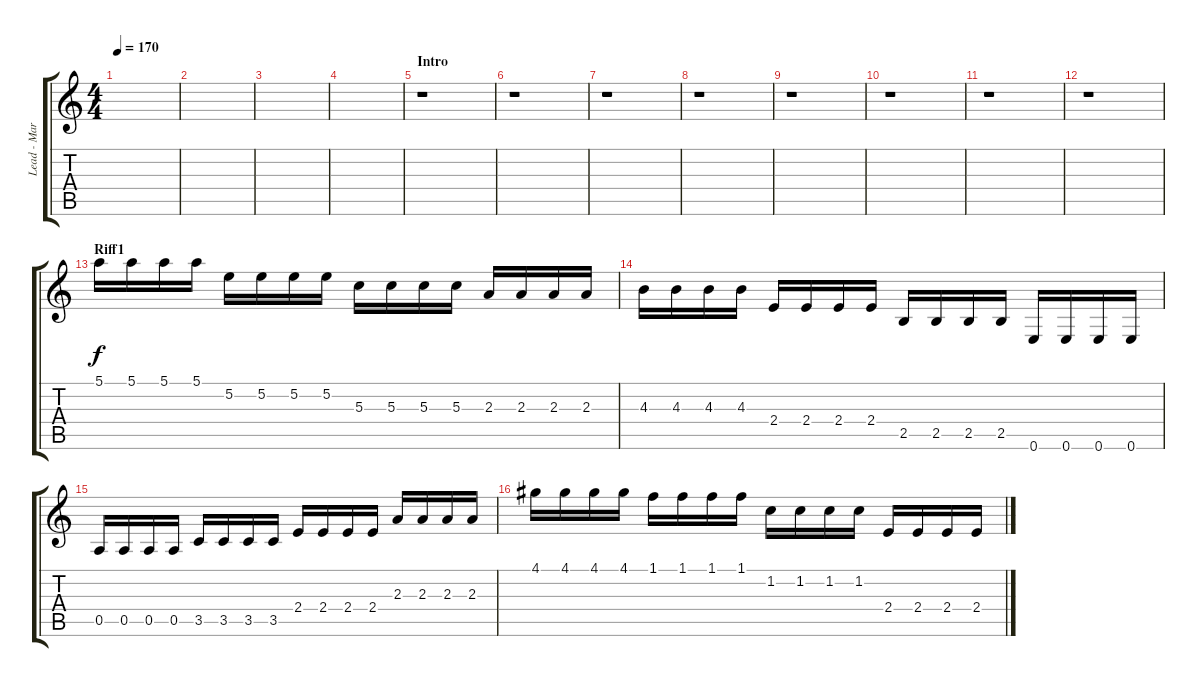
\track ("Lead - Marcus E. Norman" "Lead - Mar") {instrument distortionguitar}
\staff {score tabs}
\tuning (E4 B3 G3 D3 A2 E2) {hide}
\ts (4 4)
\tempo 170
\clef g2
\ks c
|
|
|
|
\section ("" "Intro")
r.1 |
r.1 |
r.1 |
r.1 |
r.1 |
r.1 |
r.1 |
r.1 |
\section ("" "Riff1")
5.1.16 5.1.16 5.1.16 5.1.16 5.2.16 5.2.16 5.2.16 5.2.16 5.3.16 5.3.16 5.3.16 5.3.16 2.3.16 2.3.16 2.3.16 2.3.16 |
4.3.16 4.3.16 4.3.16 4.3.16 2.4.16 2.4.16 2.4.16 2.4.16 2.5.16 2.5.16 2.5.16 2.5.16 0.6.16 0.6.16 0.6.16 0.6.16 |
0.5.16 0.5.16 0.5.16 0.5.16 3.5.16 3.5.16 3.5.16 3.5.16 2.4.16 2.4.16 2.4.16 2.4.16 2.3.16 2.3.16 2.3.16 2.3.16 |
4.1.16 4.1.16 4.1.16 4.1.16 1.1.16 1.1.16 1.1.16 1.1.16 1.2.16 1.2.16 1.2.16 1.2.16 2.4.16 2.4.16 2.4.16 2.4.16
